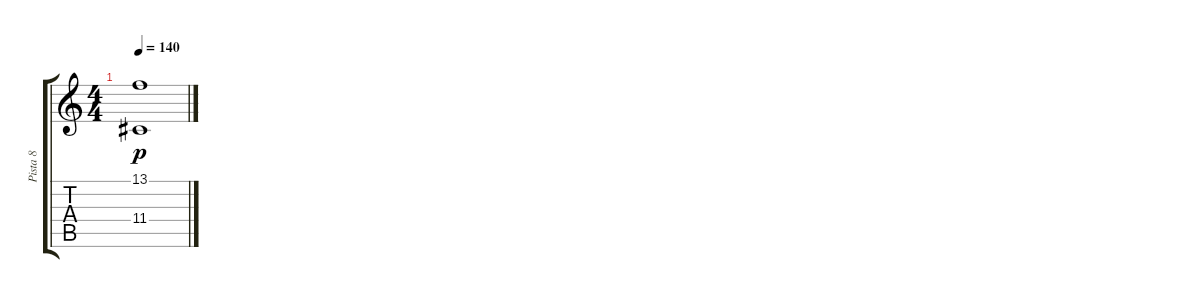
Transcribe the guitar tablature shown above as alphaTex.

\track ("Pista 8" "Pista 8") {instrument pad2warm}
\staff {score tabs}
\tuning (E4 B3 G3 D3 A2 E2) {hide}
\ts (4 4)
\tempo 140
\clef g2
\ks c
(13.1 11.4).1{dy p}
